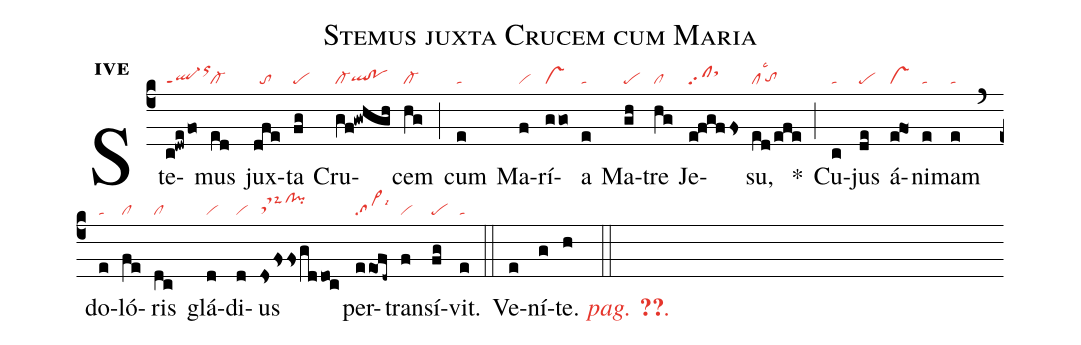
name:Stemus juxta Crucem cum Maria;
office-part:in;
mode:4e;
nabc-lines:1;
%%
initial-style: 1;
name: Stemus juxta Crucem cum Maria;
mode:4;
office-part: Invitatorium;
annotation: Inv.;
annotation:iv;
nabc-lines:1;
%%
(c4) Ste(c!dwe/fo|ql-ppt1orhk)mus(ed|cl-) jux(dfe|//to)ta(fg|pe) Cru(gf!gwhgh|cl-qlhg!pohg)cem(hg|cl-) (;) cum(e|ta) Ma(f|vi)rí(ggo|vs)a(e|ta) Ma(gh|pe)tre(hg|cl) Je(e!fgffs|clpp2sthj)su,(ed/efe|cllsc3`tohg) <sp>*</sp>(;) Cu(c|ta)jus(de|pe) á(efO1|vs)ni(e|ta)mam(e|ta) (`) do(e|ta)ló(fe|cl)ris(dc|cl) glá(d|vi)di(d|vi)us(dsfssgddoc|tsM-clhk!pihk) per(eeo@fd~|sa>lsi6)trans(f|vi)í(fg|pe)vit.(e|ta) (::)
<nlba>Ve(e)ní(g)te. <c><i>pag. <v>\pageref{M-ORIP4e}</v>.</i></c></nlba>(h ::)
